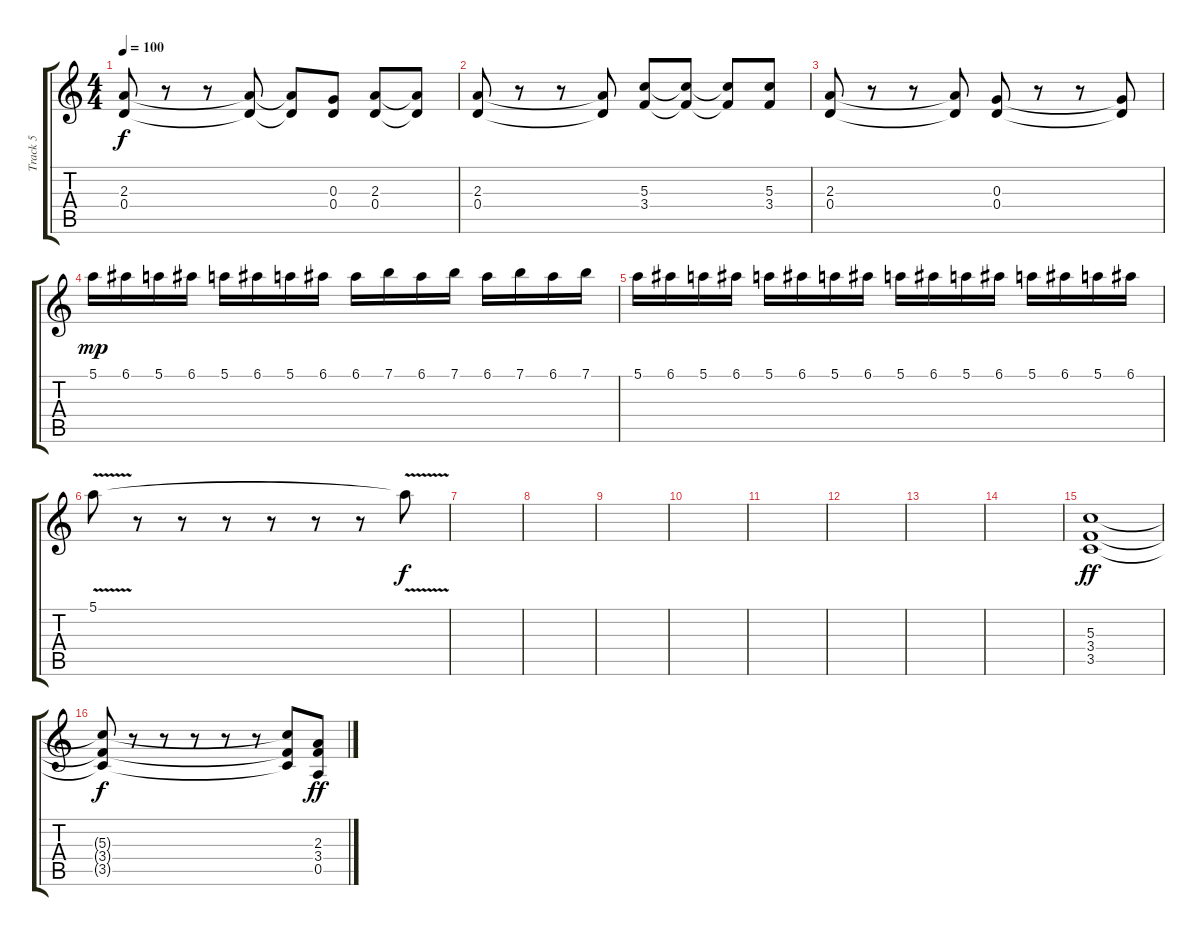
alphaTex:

\track ("Track 5" "Track 5") {instrument distortionguitar}
\staff {score tabs}
\tuning (E4 B3 G3 D3 A2 E2) {hide}
\ts (4 4)
\tempo 100
\clef g2
\ks c
(2.3 0.4).8{dy f} r.8 r.8 (2.3{t} 0.4{t}).8 (2.3{t} 0.4{t}).8 (0.3 0.4).8 (2.3 0.4).8 (2.3{t} 0.4{t}).8 |
(2.3 0.4).8 r.8 r.8 (2.3{t} 0.4{t}).8 (5.3 3.4).8 (5.3{t} 3.4{t}).8 (5.3{t} 3.4{t}).8 (5.3 3.4).8 |
(2.3 0.4).8 r.8 r.8 (2.3{t} 0.4{t}).8 (0.3 0.4).8 r.8 r.8 (0.3{t} 0.4{t}).8 |
5.1.16{dy mp} 6.1.16 5.1.16 6.1.16 5.1.16 6.1.16 5.1.16 6.1.16 6.1.16 7.1.16 6.1.16 7.1.16 6.1.16 7.1.16 6.1.16 7.1.16 |
5.1.16 6.1.16 5.1.16 6.1.16 5.1.16 6.1.16 5.1.16 6.1.16 5.1.16 6.1.16 5.1.16 6.1.16 5.1.16 6.1.16 5.1.16 6.1.16 |
5.1{v}.8 r.8 r.8 r.8 r.8 r.8 r.8 5.1{t}.8{dy f} |
|
|
|
|
|
|
|
|
(5.3 3.4 3.5).1{dy ff} |
(5.3{t} 3.4{t} 3.5{t}).8{dy f} r.8 r.8 r.8 r.8 r.8 (5.3{t} 3.4{t} 3.5{t}).8 (2.3 3.4 0.5).8{dy ff}
